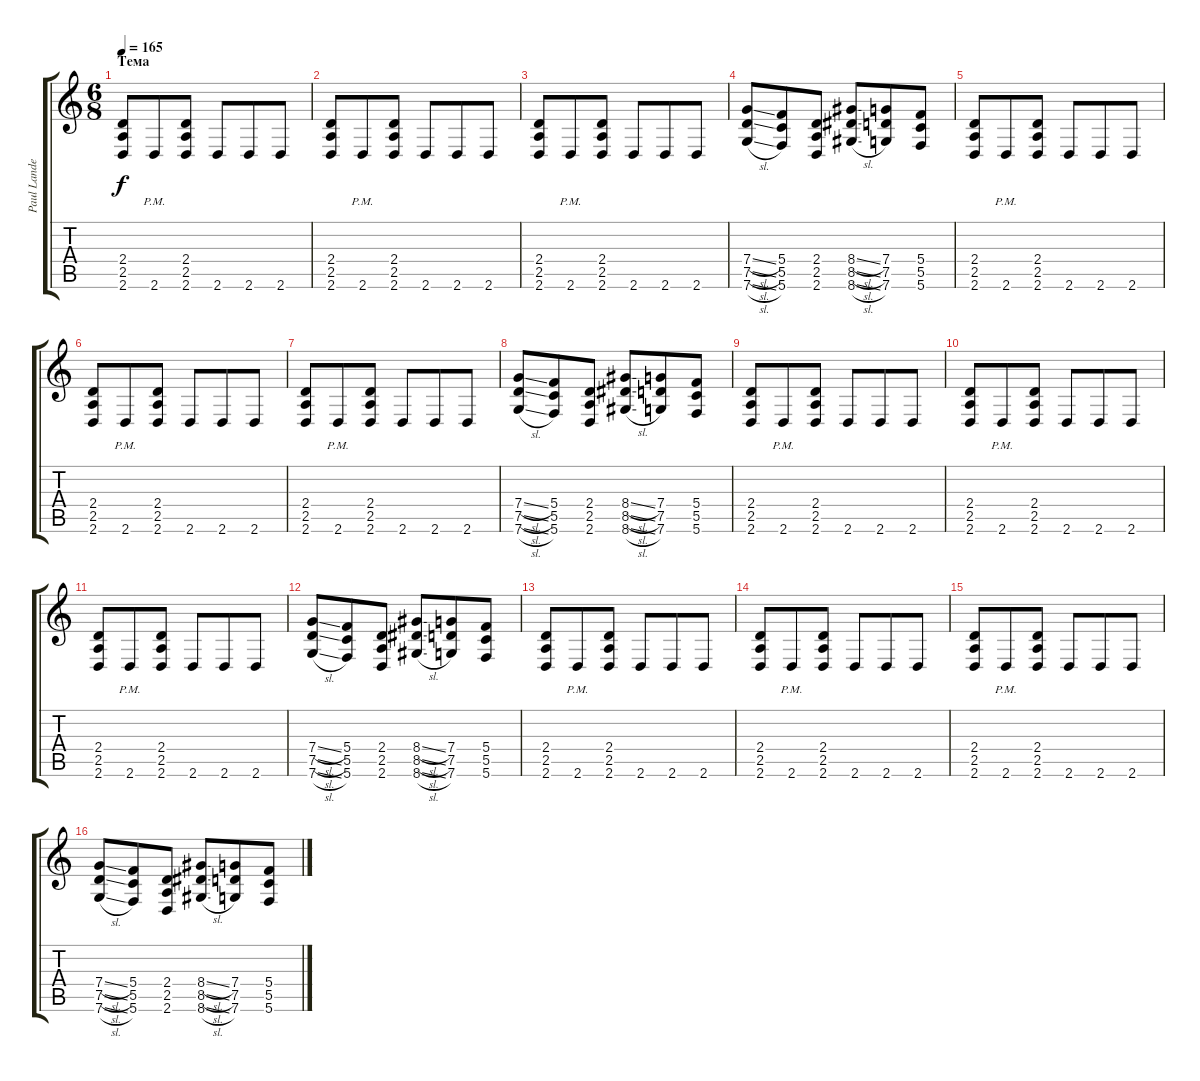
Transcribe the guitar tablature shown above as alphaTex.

\track ("Paul Landers" "Paul Lande") {instrument distortionguitar}
\staff {score tabs}
\tuning (E4 C4 G3 C3 G2 C2) {hide}
\ts (6 8)
\section ("" "Тема")
\tempo 165
\clef g2
\ks c
(2.4 2.5 2.6).8{dy f volume 13 balance 16} 2.6{pm}.8 (2.4 2.5 2.6).8 2.6.8 2.6.8 2.6.8 |
(2.4 2.5 2.6).8 2.6{pm}.8 (2.4 2.5 2.6).8 2.6.8 2.6.8 2.6.8 |
(2.4 2.5 2.6).8 2.6{pm}.8 (2.4 2.5 2.6).8 2.6.8 2.6.8 2.6.8 |
(7.4{sl} 7.5{sl} 7.6{sl}).8 (5.4 5.5 5.6).8 (2.4 2.5 2.6).8 (8.4{sl} 8.5{sl} 8.6{sl}).8 (7.4 7.5 7.6).8 (5.4 5.5 5.6).8 |
(2.4 2.5 2.6).8{balance 16} 2.6{pm}.8 (2.4 2.5 2.6).8 2.6.8 2.6.8 2.6.8 |
(2.4 2.5 2.6).8 2.6{pm}.8 (2.4 2.5 2.6).8 2.6.8 2.6.8 2.6.8 |
(2.4 2.5 2.6).8 2.6{pm}.8 (2.4 2.5 2.6).8 2.6.8 2.6.8 2.6.8 |
(7.4{sl} 7.5{sl} 7.6{sl}).8 (5.4 5.5 5.6).8 (2.4 2.5 2.6).8 (8.4{sl} 8.5{sl} 8.6{sl}).8 (7.4 7.5 7.6).8 (5.4 5.5 5.6).8 |
(2.4 2.5 2.6).8{balance 16} 2.6{pm}.8 (2.4 2.5 2.6).8 2.6.8 2.6.8 2.6.8 |
(2.4 2.5 2.6).8 2.6{pm}.8 (2.4 2.5 2.6).8 2.6.8 2.6.8 2.6.8 |
(2.4 2.5 2.6).8 2.6{pm}.8 (2.4 2.5 2.6).8 2.6.8 2.6.8 2.6.8 |
(7.4{sl} 7.5{sl} 7.6{sl}).8 (5.4 5.5 5.6).8 (2.4 2.5 2.6).8 (8.4{sl} 8.5{sl} 8.6{sl}).8 (7.4 7.5 7.6).8 (5.4 5.5 5.6).8 |
(2.4 2.5 2.6).8{balance 16} 2.6{pm}.8 (2.4 2.5 2.6).8 2.6.8 2.6.8 2.6.8 |
(2.4 2.5 2.6).8 2.6{pm}.8 (2.4 2.5 2.6).8 2.6.8 2.6.8 2.6.8 |
(2.4 2.5 2.6).8 2.6{pm}.8 (2.4 2.5 2.6).8 2.6.8 2.6.8 2.6.8 |
(7.4{sl} 7.5{sl} 7.6{sl}).8 (5.4 5.5 5.6).8 (2.4 2.5 2.6).8 (8.4{sl} 8.5{sl} 8.6{sl}).8 (7.4 7.5 7.6).8 (5.4 5.5 5.6).8
